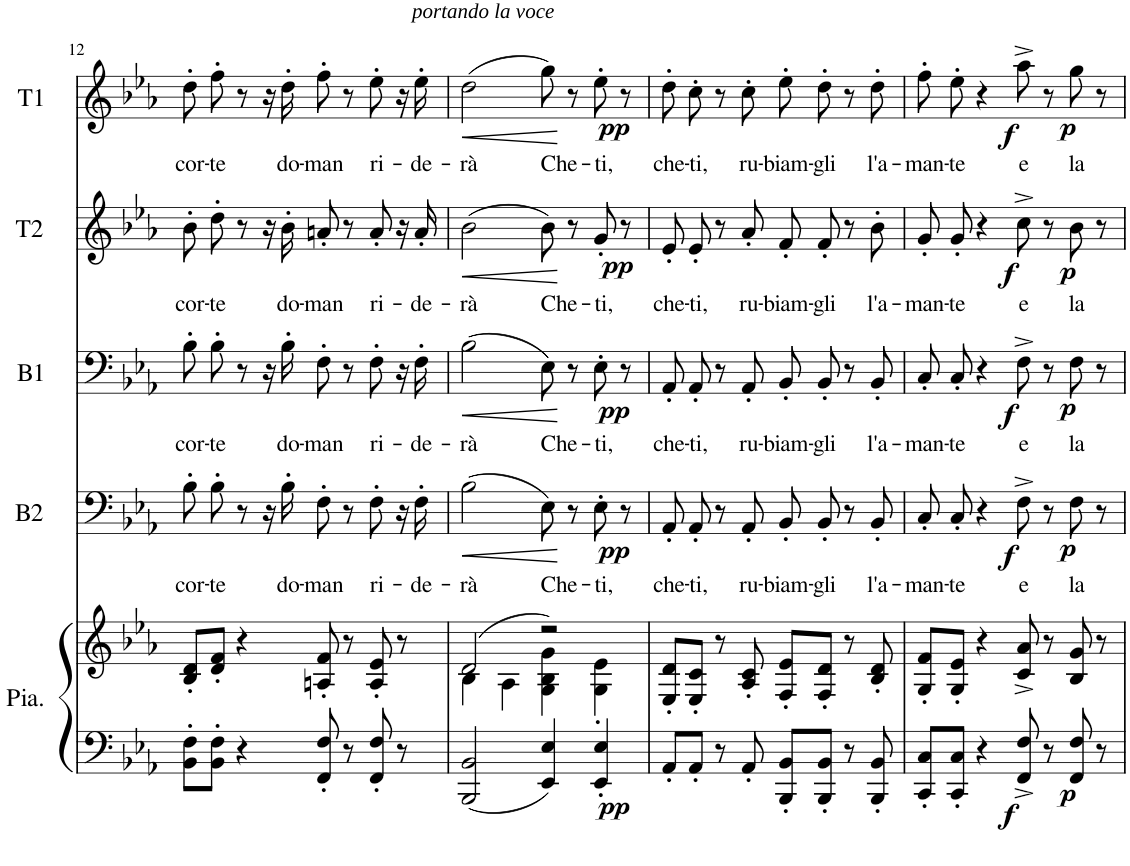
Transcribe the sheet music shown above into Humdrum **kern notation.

**kern	**kern	**dynam	**kern	**text	**dynam	**kern	**text	**dynam	**kern	**text	**dynam	**kern	**text	**dynam
*part5	*part5	*part5	*part4	*part4	*part4	*part3	*part3	*part3	*part2	*part2	*part2	*part1	*part1	*part1
*staff6	*staff5	*staff5/6	*staff4	*staff4	*staff4	*staff3	*staff3	*staff3	*staff2	*staff2	*staff2	*staff1	*staff1	*staff1
*I"Piano	*	*	*I"Basse 2	*	*	*I"Basse 1	*	*	*I"Ténor 2	*	*	*I"Ténor 1	*	*
*I'Pia.	*	*	*I'B2	*	*	*I'B1	*	*	*I'T2	*	*	*I'T1	*	*
!!LO:PB:g=z
*clefF4	*clefG2	*	*clefF4	*	*	*clefF4	*	*	*clefG2	*	*	*clefG2	*	*
*k[b-e-a-]	*k[b-e-a-]	*	*k[b-e-a-]	*	*	*k[b-e-a-]	*	*	*k[b-e-a-]	*	*	*k[b-e-a-]	*	*
*M4/4	*M4/4	*	*M4/4	*	*	*M4/4	*	*	*M4/4	*	*	*M4/4	*	*
=12	=12	=12	=12	=12	=12	=12	=12	=12	=12	=12	=12	=12	=12	=12
!	!	!	!	!LO:LY:b	!	!	!LO:LY:b	!	!	!LO:LY:b	!	!	!LO:LY:b	!
8BB-\' 8F\'L	8B-/' 8d/'L	.	8B-'\L	cor-	.	8B-'\L	cor-	.	8b-'\L	cor-	.	8dd'\L	cor-	.
!	!	!	!	!LO:LY:b	!	!	!LO:LY:b	!	!	!LO:LY:b	!	!	!LO:LY:b	!
8BB-\' 8F\'J	8d/' 8f/'J	.	8B-'\J	-te	.	8B-'\J	-te	.	8dd'\J	-te	.	8ff'\J	-te	.
4r	4r	.	8r	.	.	8r	.	.	8r	.	.	8r	.	.
.	.	.	16r	.	.	16r	.	.	16r	.	.	16r	.	.
!	!	!	!	!LO:LY:b	!	!	!LO:LY:b	!	!	!LO:LY:b	!	!	!LO:LY:b	!
.	.	.	16B-'\	do-	.	16B-'\	do-	.	16b-'\	do-	.	16dd'\	do-	.
!	!	!	!	!LO:LY:b	!	!	!LO:LY:b	!	!	!LO:LY:b	!	!	!LO:LY:b	!
8FF/' 8F/'	8An/' 8f/'	.	8F'\	-man	.	8F'\	-man	.	8an'/	-man	.	8ff'\	-man	.
8r	8r	.	8r	.	.	8r	.	.	8r	.	.	8r	.	.
!	!	!	!	!LO:LY:b	!	!	!LO:LY:b	!	!	!LO:LY:b	!	!	!LO:LY:b	!
8FF/' 8F/'	8A/' 8e-/'	.	8F'\	ri-	.	8F'\	ri-	.	8a'/	ri-	.	8ee-'\	ri-	.
8r	8r	.	16r	.	.	16r	.	.	16r	.	.	16r	.	.
!	!	!	!	!LO:LY:b	!	!	!LO:LY:b	!	!	!LO:LY:b	!	!	!LO:LY:b	!
.	.	.	16F'\	-de-	.	16F'\	-de-	.	16a'/	-de-	.	16ee-'\	-de-	.
=13	=13	=13	=13	=13	=13	=13	=13	=13	=13	=13	=13	=13	=13	=13
*	*^	*	*	*	*	*	*	*	*	*	*	*	*	*
!	!	!	!	!	!	!	!	!	!	!	!	!	!LO:TX:a:i:t=portando la voce	!	!
!	!	!	!	!	!LO:LY:b	!LO:HP:b	!	!LO:LY:b	!LO:HP:b	!	!LO:LY:b	!LO:HP:b	!	!LO:LY:b	!LO:HP:b
2BBB-/ 2BB-/	(2d/	4B-\	.	(2B-\	-rà	<	(2B-\	-rà	<	(2b-\	-rà	<	(2dd\	-rà	<
.	.	4A-\	.	.	.	.	.	.	.	.	.	.	.	.	.
!	!	!	!	!	!LO:LY:b	!	!	!LO:LY:b	!	!	!LO:LY:b	!	!	!LO:LY:b	!
4EE-/ 4E-/	2r)	4G\ 4B-\ 4g\	.	8E-\)	Che-	.	8E-\)	Che-	.	8b-\)	Che-	.	8gg\)	Che-	.
.	.	.	.	8r	.	[	8r	.	[	8r	.	[	8r	.	[
!	!	!	!LO:DY:b=2	!	!LO:LY:b	!LO:DY:b	!	!LO:LY:b	!LO:DY:b	!	!LO:LY:b	!LO:DY:b	!	!LO:LY:b	!LO:DY:b
4EE-/' 4E-/'	.	4G\' 4e-\'	pp	8E-'\	-ti,	pp	8E-'\	-ti,	pp	8g'/	-ti,	pp	8ee-'\	-ti,	pp
.	.	.	.	8r	.	.	8r	.	.	8r	.	.	8r	.	.
*	*v	*v	*	*	*	*	*	*	*	*	*	*	*	*	*
=14	=14	=14	=14	=14	=14	=14	=14	=14	=14	=14	=14	=14	=14	=14
!	!	!	!	!LO:LY:b	!	!	!LO:LY:b	!	!	!LO:LY:b	!	!	!LO:LY:b	!
8AA-'/L	8E-/' 8d/'L	.	8AA-'/L	che-	.	8AA-'/L	che-	.	8e-'/L	che-	.	8dd'\L	che-	.
!	!	!	!	!LO:LY:b	!	!	!LO:LY:b	!	!	!LO:LY:b	!	!	!LO:LY:b	!
8AA-'/J	8E-/' 8c/'J	.	8AA-'/J	-ti,	.	8AA-'/J	-ti,	.	8e-'/J	-ti,	.	8cc'\J	-ti,	.
8r	8r	.	8r	.	.	8r	.	.	8r	.	.	8r	.	.
!	!	!	!	!LO:LY:b	!	!	!LO:LY:b	!	!	!LO:LY:b	!	!	!LO:LY:b	!
8AA-'/	8A-/' 8c/'	.	8AA-'/	ru-	.	8AA-'/	ru-	.	8a-'/	ru-	.	8cc'\	ru-	.
!	!	!	!	!LO:LY:b	!	!	!LO:LY:b	!	!	!LO:LY:b	!	!	!LO:LY:b	!
8BBB-/' 8BB-/'L	8F/' 8e-/'L	.	8BB-'/L	-biam-	.	8BB-'/L	-biam-	.	8f'/L	-biam-	.	8ee-'\L	-biam-	.
!	!	!	!	!LO:LY:b	!	!	!LO:LY:b	!	!	!LO:LY:b	!	!	!LO:LY:b	!
8BBB-/' 8BB-/'J	8F/' 8d/'J	.	8BB-'/J	-gli	.	8BB-'/J	-gli	.	8f'/J	-gli	.	8dd'\J	-gli	.
8r	8r	.	8r	.	.	8r	.	.	8r	.	.	8r	.	.
!	!	!	!	!LO:LY:b	!	!	!LO:LY:b	!	!	!LO:LY:b	!	!	!LO:LY:b	!
8BBB-/' 8BB-/'	8B-/' 8d/'	.	8BB-'/	l'a-	.	8BB-'/	l'a-	.	8b-'\	l'a-	.	8dd'\	l'a-	.
=15	=15	=15	=15	=15	=15	=15	=15	=15	=15	=15	=15	=15	=15	=15
!	!	!	!	!LO:LY:b	!	!	!LO:LY:b	!	!	!LO:LY:b	!	!	!LO:LY:b	!
8CC/' 8C/'L	8G/' 8f/'L	.	8C'/L	-man-	.	8C'/L	-man-	.	8g'/L	-man-	.	8ff'\L	-man-	.
!	!	!	!	!LO:LY:b	!	!	!LO:LY:b	!	!	!LO:LY:b	!	!	!LO:LY:b	!
8CC/' 8C/'J	8G/' 8e-/'J	.	8C'/J	-te	.	8C'/J	-te	.	8g'/J	-te	.	8ee-'\J	-te	.
4r	4r	.	4r	.	.	4r	.	.	4r	.	.	4r	.	.
!	!	!LO:DY:b=2	!	!LO:LY:b	!LO:DY:b	!	!LO:LY:b	!LO:DY:b	!	!LO:LY:b	!LO:DY:b	!	!LO:LY:b	!LO:DY:b
8FF/^ 8F/^	8c/^ 8a-/^	f	8F^\	e	f	8F^\	e	f	8cc^\	e	f	8aa-^\	e	f
8r	8r	.	8r	.	.	8r	.	.	8r	.	.	8r	.	.
!	!	!LO:DY:b=2	!	!LO:LY:b	!LO:DY:b	!	!LO:LY:b	!LO:DY:b	!	!LO:LY:b	!LO:DY:b	!	!LO:LY:b	!LO:DY:b
8FF/ 8F/	8B-/ 8g/	p	8F\	la	p	8F\	la	p	8b-\	la	p	8gg\	la	p
8r	8r	.	8r	.	.	8r	.	.	8r	.	.	8r	.	.
=	=	=	=	=	=	=	=	=	=	=	=	=	=	=
*-	*-	*-	*-	*-	*-	*-	*-	*-	*-	*-	*-	*-	*-	*-
